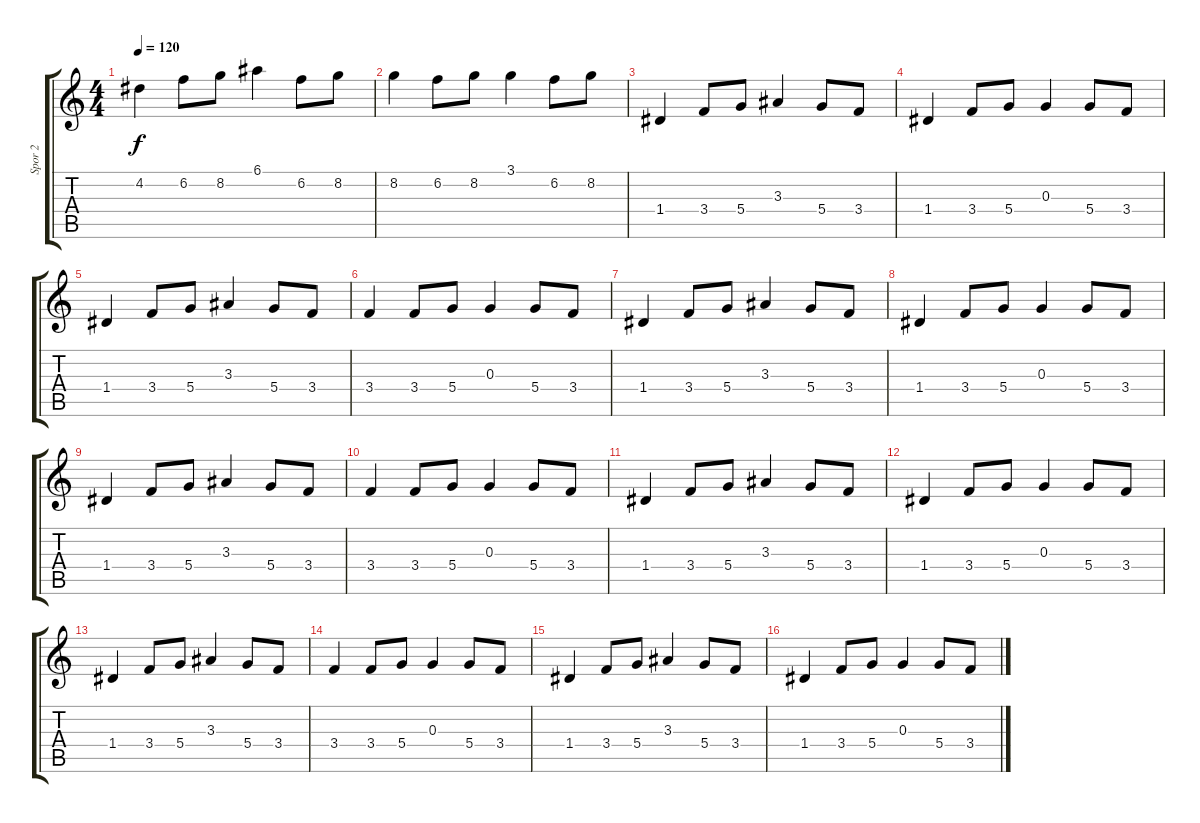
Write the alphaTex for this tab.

\track ("Spor 2" "Spor 2") {instrument distortionguitar}
\staff {score tabs}
\tuning (E4 B3 G3 D3 A2 E2) {hide}
\ts (4 4)
\tempo 120
\clef g2
\ks c
4.2.4{dy f} 6.2.8 8.2.8 6.1.4 6.2.8 8.2.8 |
8.2.4 6.2.8 8.2.8 3.1.4 6.2.8 8.2.8 |
1.4.4 3.4.8 5.4.8 3.3.4 5.4.8 3.4.8 |
1.4.4 3.4.8 5.4.8 0.3.4 5.4.8 3.4.8 |
1.4.4 3.4.8 5.4.8 3.3.4 5.4.8 3.4.8 |
3.4.4 3.4.8 5.4.8 0.3.4 5.4.8 3.4.8 |
1.4.4 3.4.8 5.4.8 3.3.4 5.4.8 3.4.8 |
1.4.4 3.4.8 5.4.8 0.3.4 5.4.8 3.4.8 |
1.4.4 3.4.8 5.4.8 3.3.4 5.4.8 3.4.8 |
3.4.4 3.4.8 5.4.8 0.3.4 5.4.8 3.4.8 |
1.4.4 3.4.8 5.4.8 3.3.4 5.4.8 3.4.8 |
1.4.4 3.4.8 5.4.8 0.3.4 5.4.8 3.4.8 |
1.4.4 3.4.8 5.4.8 3.3.4 5.4.8 3.4.8 |
3.4.4 3.4.8 5.4.8 0.3.4 5.4.8 3.4.8 |
1.4.4 3.4.8 5.4.8 3.3.4 5.4.8 3.4.8 |
1.4.4 3.4.8 5.4.8 0.3.4 5.4.8 3.4.8
